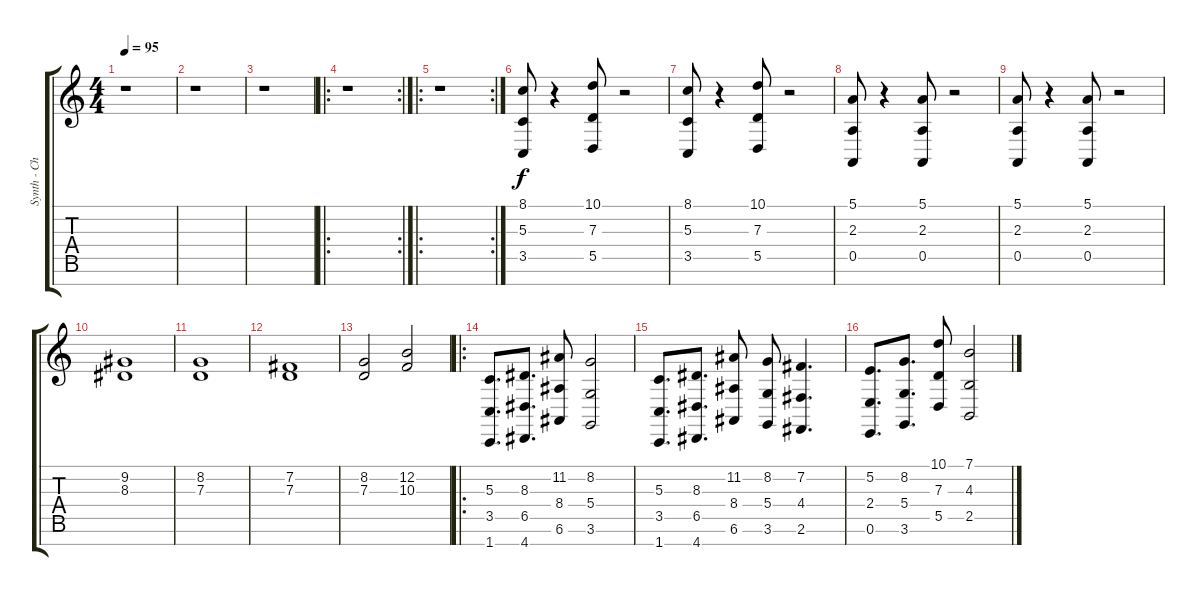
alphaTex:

\track ("Synth - Choir" "Synth - Ch") {instrument choiraahs}
\staff {score tabs}
\tuning (E4 B3 G3 D3 A2 E2 B1) {hide}
\ts (4 4)
\tempo 95
\clef g2
\ks c
r.1{dy f} |
r.1 |
r.1 |
\ro
\rc 2
r.1 |
\ro
\rc 2
r.1 |
(8.1 5.3 3.5).8 r.4 (10.1 7.3 5.5).8 r.2 |
(8.1 5.3 3.5).8 r.4 (10.1 7.3 5.5).8 r.2 |
(5.1 2.3 0.5).8 r.4 (5.1 2.3 0.5).8 r.2 |
(5.1 2.3 0.5).8 r.4 (5.1 2.3 0.5).8 r.2 |
(9.2 8.3).1 |
(8.2 7.3).1 |
(7.2 7.3).1 |
(8.2 7.3).2 (12.2 10.3).2 |
\ro
(5.3 3.5 1.7).8{d} (8.3 6.5 4.7).8{d} (11.2 8.4 6.6).8 (8.2 5.4 3.6).2 |
(5.3 3.5 1.7).8{d} (8.3 6.5 4.7).8{d} (11.2 8.4 6.6).8 (8.2 5.4 3.6).8 (7.2 4.4 2.6).4{d} |
(5.2 2.4 0.6).8{d} (8.2 5.4 3.6).8{d} (10.1 7.3 5.5).8 (7.1 4.3 2.5).2
